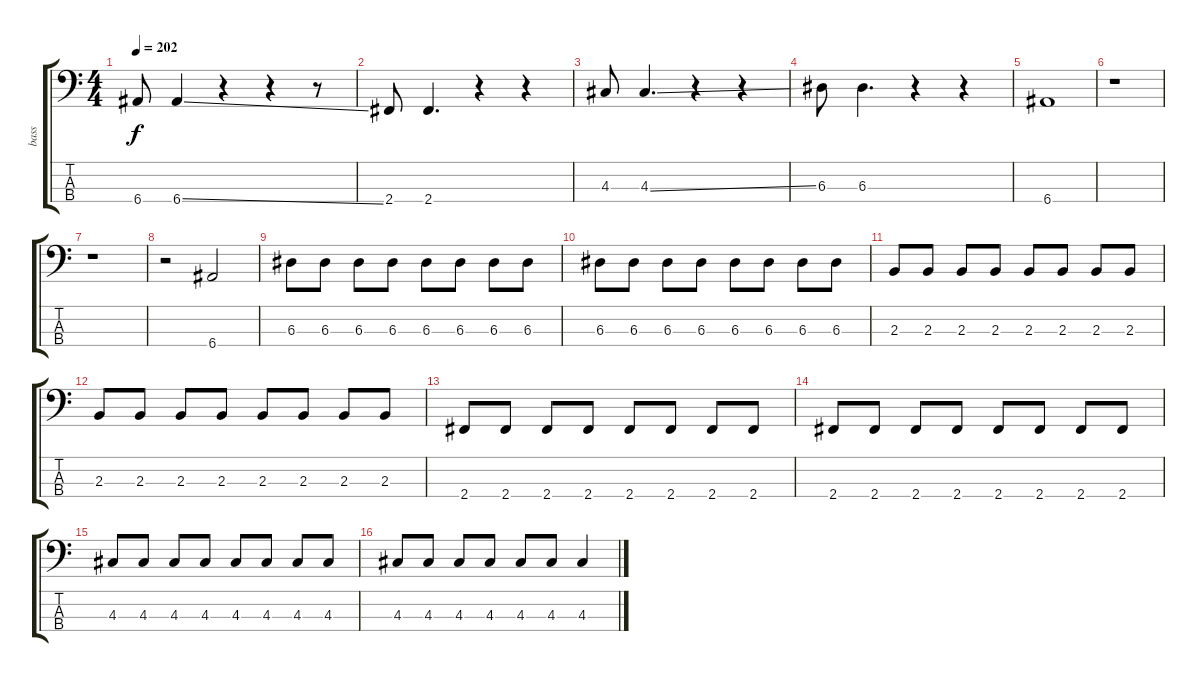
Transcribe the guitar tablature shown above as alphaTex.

\track ("bass" "bass") {instrument electricbasspick}
\staff {score tabs}
\tuning (G2 D2 A1 E1) {hide}
\ts (4 4)
\tempo 202
\clef f4
\ks c
6.4.8{dy f} 6.4{ss}.4 r.4 r.4 r.8 |
2.4.8 2.4.4{d} r.4 r.4 |
4.3.8 4.3{ss}.4{d} r.4 r.4 |
6.3.8 6.3.4{d} r.4 r.4 |
6.4.1 |
r.1 |
r.1 |
r.2 6.4.2 |
6.3.8 6.3.8 6.3.8 6.3.8 6.3.8 6.3.8 6.3.8 6.3.8 |
6.3.8 6.3.8 6.3.8 6.3.8 6.3.8 6.3.8 6.3.8 6.3.8 |
2.3.8 2.3.8 2.3.8 2.3.8 2.3.8 2.3.8 2.3.8 2.3.8 |
2.3.8 2.3.8 2.3.8 2.3.8 2.3.8 2.3.8 2.3.8 2.3.8 |
2.4.8 2.4.8 2.4.8 2.4.8 2.4.8 2.4.8 2.4.8 2.4.8 |
2.4.8 2.4.8 2.4.8 2.4.8 2.4.8 2.4.8 2.4.8 2.4.8 |
4.3.8 4.3.8 4.3.8 4.3.8 4.3.8 4.3.8 4.3.8 4.3.8 |
4.3.8 4.3.8 4.3.8 4.3.8 4.3.8 4.3.8 4.3{ss}.4
